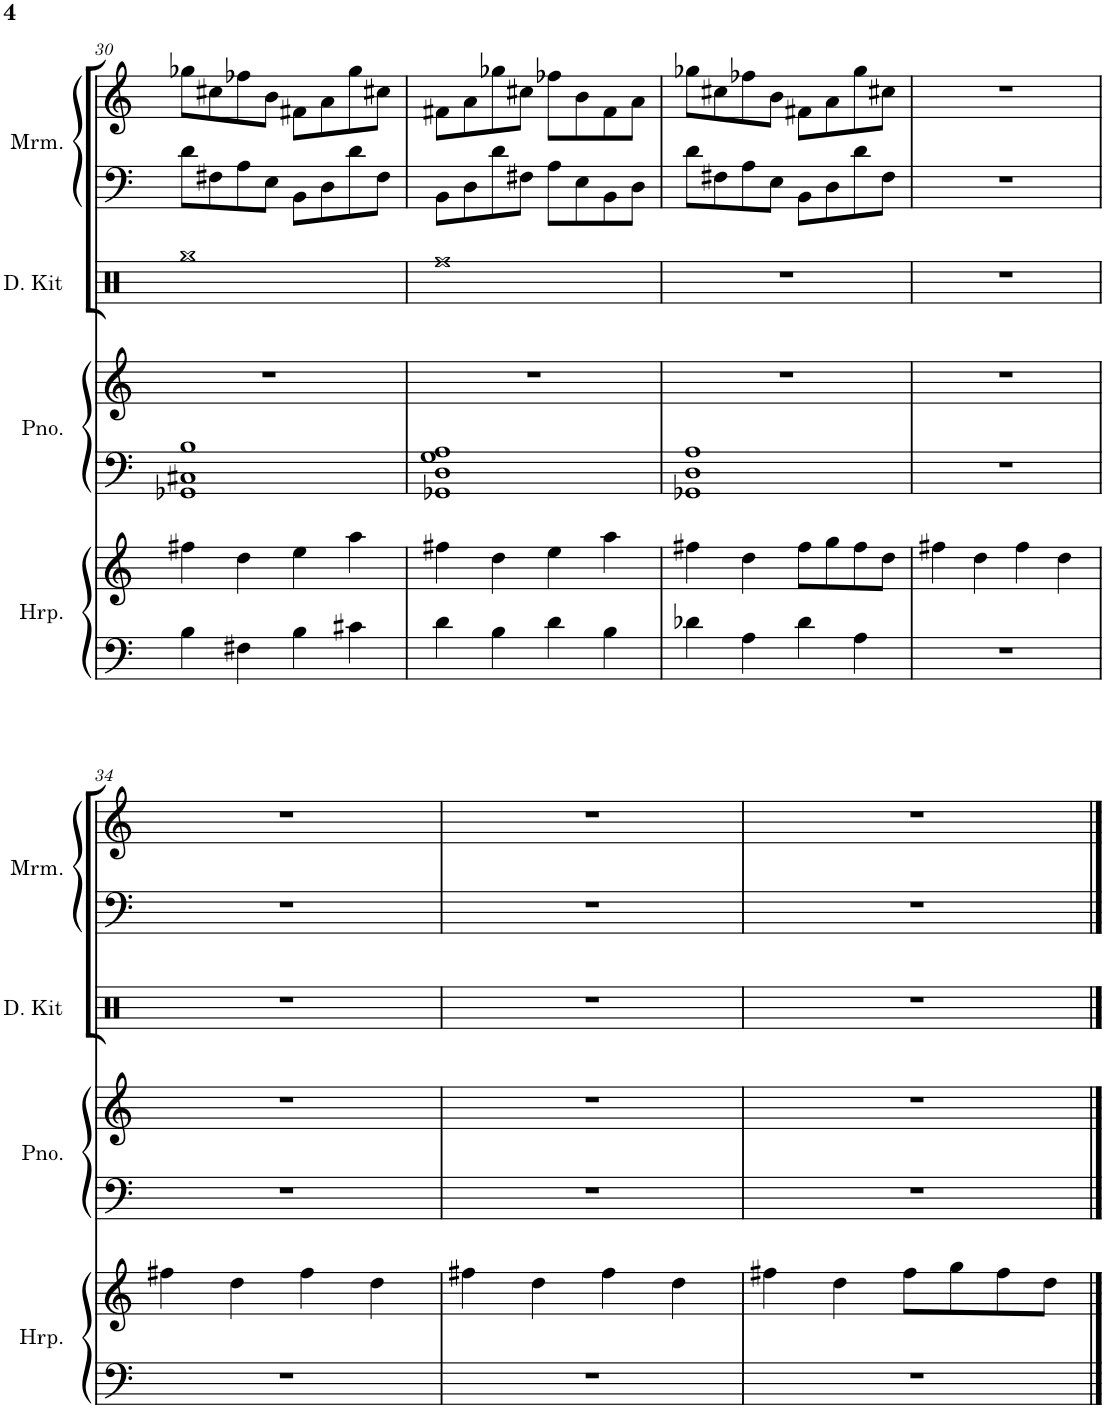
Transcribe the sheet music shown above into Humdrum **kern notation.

**kern	**kern	**kern	**kern	**kern	**kern	**kern
*part4	*part4	*part3	*part3	*part2	*part1	*part1
*staff7	*staff6	*staff5	*staff4	*staff3	*staff2	*staff1
*I"Harp	*	*I"Piano	*	*I"Drum Kit	*I"Marimba	*
*I'Hrp.	*	*I'Pno.	*	*I'D. Kit	*I'Mrm.	*
!!LO:PB:g=z
*clefF4	*clefG2	*clefF4	*clefG2	*clefX	*clefF4	*clefG2
*k[]	*k[]	*k[]	*k[]	*k[]	*k[]	*k[]
*M4/4	*M4/4	*M4/4	*M4/4	*M4/4	*M4/4	*M4/4
=30	=30	=30	=30	=30	=30	=30
4B\	4ff#X\	1GG-X 1C#X 1B	1r	1Rgg	8d\L	8gg-X\L
.	.	.	.	.	8F#X\	8cc#X\
4F#X\	4dd\	.	.	.	8A\	8ff-X\
.	.	.	.	.	8E\J	8b\J
4B\	4ee\	.	.	.	8BB\L	8f#X\L
.	.	.	.	.	8D\	8a\
4c#X\	4aa\	.	.	.	8d\	8gg-\
.	.	.	.	.	8F#\J	8cc#X\J
=31	=31	=31	=31	=31	=31	=31
4d\	4ff#X\	1GG-X 1D 1G 1A	1r	1Rff	8BB\L	8f#X\L
.	.	.	.	.	8D\	8a\
4B\	4dd\	.	.	.	8d\	8gg-X\
.	.	.	.	.	8F#X\J	8cc#X\J
4d\	4ee\	.	.	.	8A\L	8ff-X\L
.	.	.	.	.	8E\	8b\
4B\	4aa\	.	.	.	8BB\	8f#\
.	.	.	.	.	8D\J	8a\J
=32	=32	=32	=32	=32	=32	=32
4d-X\	4ff#X\	1GG-X 1D 1A	1r	1r	8d\L	8gg-X\L
.	.	.	.	.	8F#X\	8cc#X\
4A\	4dd\	.	.	.	8A\	8ff-X\
.	.	.	.	.	8E\J	8b\J
4d-\	8ff#\L	.	.	.	8BB\L	8f#X\L
.	8gg\	.	.	.	8D\	8a\
4A\	8ff#\	.	.	.	8d\	8gg-\
.	8dd\J	.	.	.	8F#\J	8cc#X\J
=33	=33	=33	=33	=33	=33	=33
1r	4ff#X\	1r	1r	1r	1r	1r
.	4dd\	.	.	.	.	.
.	4ff#\	.	.	.	.	.
.	4dd\	.	.	.	.	.
!!LO:LB:g=z
=34	=34	=34	=34	=34	=34	=34
1r	4ff#X\	1r	1r	1r	1r	1r
.	4dd\	.	.	.	.	.
.	4ff#\	.	.	.	.	.
.	4dd\	.	.	.	.	.
=35	=35	=35	=35	=35	=35	=35
1r	4ff#X\	1r	1r	1r	1r	1r
.	4dd\	.	.	.	.	.
.	4ff#\	.	.	.	.	.
.	4dd\	.	.	.	.	.
=36	=36	=36	=36	=36	=36	=36
1r	4ff#X\	1r	1r	1r	1r	1r
.	4dd\	.	.	.	.	.
.	8ff#\L	.	.	.	.	.
.	8gg\	.	.	.	.	.
.	8ff#\	.	.	.	.	.
.	8dd\J	.	.	.	.	.
==	==	==	==	==	==	==
*-	*-	*-	*-	*-	*-	*-
